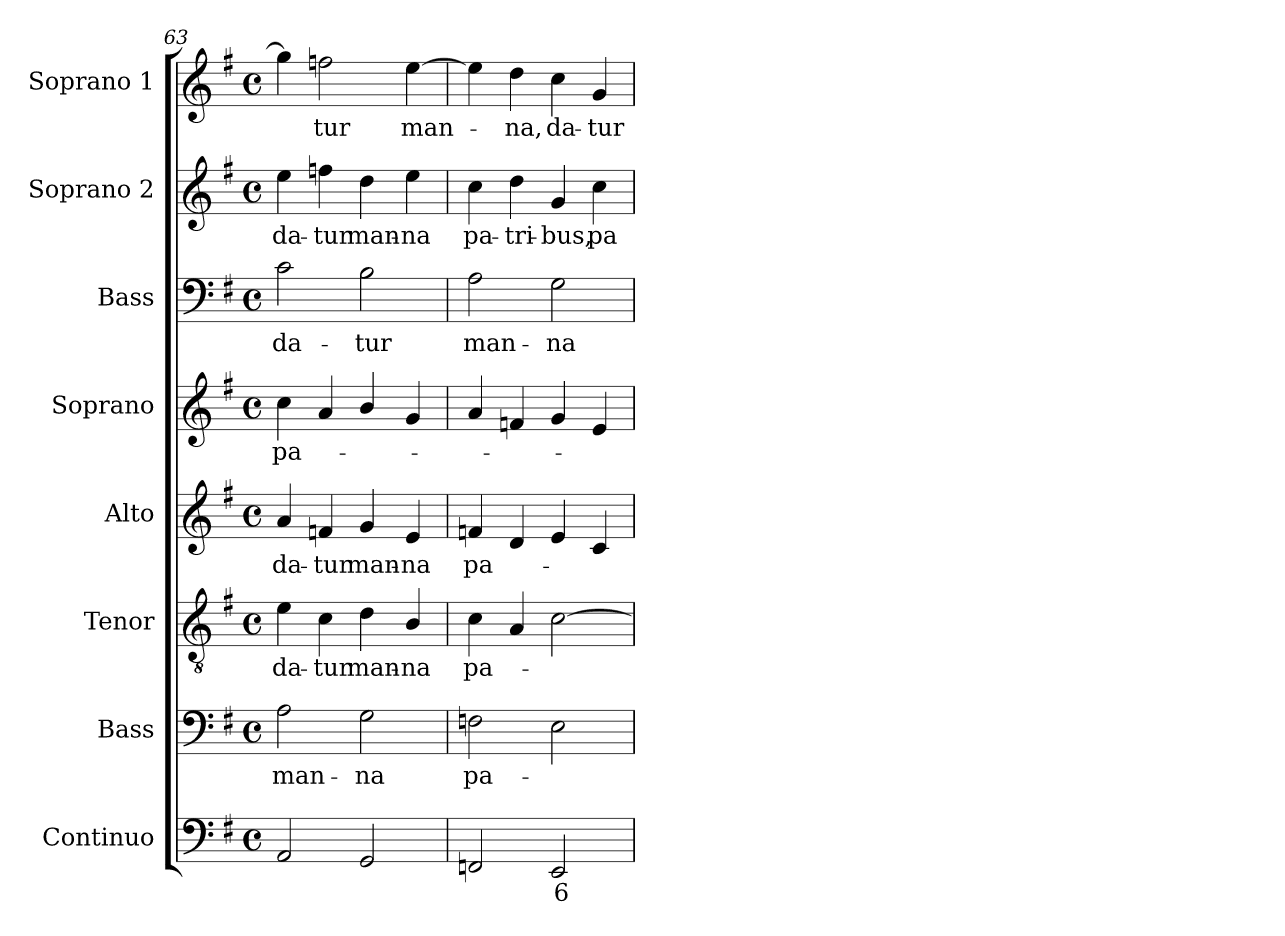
**kern	**text	**kern	**text	**kern	**text	**kern	**text	**kern	**text	**kern	**text	**kern	**text	**kern	**text
*part8	*part8	*part7	*part7	*part6	*part6	*part5	*part5	*part4	*part4	*part3	*part3	*part2	*part2	*part1	*part1
*staff8	*staff8	*staff7	*staff7	*staff6	*staff6	*staff5	*staff5	*staff4	*staff4	*staff3	*staff3	*staff2	*staff2	*staff1	*staff1
*I"Continuo	*	*I"Bass	*	*I"Tenor	*	*I"Alto	*	*I"Soprano	*	*I"Bass	*	*I"Soprano 2	*	*I"Soprano 1	*
*I'Cont.	*	*I'B.	*	*I'T.	*	*I'A.	*	*I'S.	*	*I'B.	*	*I'S2.	*	*I'S1.	*
!!LO:PB:g=z
*clefF4	*	*clefF4	*	*clefGv2	*	*clefG2	*	*clefG2	*	*clefF4	*	*clefG2	*	*clefG2	*
*	*	*	*	*ITrd7c12	*	*	*	*	*	*	*	*	*	*	*
*k[f#]	*	*k[f#]	*	*k[f#]	*	*k[f#]	*	*k[f#]	*	*k[f#]	*	*k[f#]	*	*k[f#]	*
*G:	*	*G:	*	*G:	*	*G:	*	*G:	*	*G:	*	*G:	*	*G:	*
*M4/4	*	*M4/4	*	*M4/4	*	*M4/4	*	*M4/4	*	*M4/4	*	*M4/4	*	*M4/4	*
*met(c)	*	*met(c)	*	*met(c)	*	*met(c)	*	*met(c)	*	*met(c)	*	*met(c)	*	*met(c)	*
=63	=63	=63	=63	=63	=63	=63	=63	=63	=63	=63	=63	=63	=63	=63	=63
!	!	!	!LO:LY:b:color=#000000	!	!	!	!	!	!	!	!	!	!	!	!
!	!	!	!	!	!LO:LY:b:color=#000000	!	!	!	!	!	!	!	!	!	!
!	!	!	!	!	!	!	!LO:LY:b:color=#000000	!	!	!	!	!	!	!	!
!	!	!	!	!	!	!	!	!	!LO:LY:b:color=#000000	!	!	!	!	!	!
!	!	!	!	!	!	!	!	!	!	!	!LO:LY:b:color=#000000	!	!	!	!
!	!	!	!	!	!	!	!	!	!	!	!	!	!LO:LY:b:color=#000000	!	!
2AAi/	.	2Ai\	man-	4Ei\	da-	4ai/	da-	4cci\	pa-	2ci\	da-	4eei\	da-	4ggi\]	.
!	!	!	!	!	!LO:LY:b:color=#000000	!	!	!	!	!	!	!	!	!	!
!	!	!	!	!	!	!	!LO:LY:b:color=#000000	!	!	!	!	!	!	!	!
!	!	!	!	!	!	!	!	!	!	!	!	!	!LO:LY:b:color=#000000	!	!
!	!	!	!	!	!	!	!	!	!	!	!	!	!	!	!LO:LY:b:color=#000000
.	.	.	.	4Ci\	-tur	4fni/	-tur	4ai/	.	.	.	4ffni\	-tur	2ffni\	-tur
!	!	!	!LO:LY:b:color=#000000	!	!	!	!	!	!	!	!	!	!	!	!
!	!	!	!	!	!LO:LY:b:color=#000000	!	!	!	!	!	!	!	!	!	!
!	!	!	!	!	!	!	!LO:LY:b:color=#000000	!	!	!	!	!	!	!	!
!	!	!	!	!	!	!	!	!	!	!	!LO:LY:b:color=#000000	!	!	!	!
!	!	!	!	!	!	!	!	!	!	!	!	!	!LO:LY:b:color=#000000	!	!
2GGi/	.	2Gi\	-na	4Di\	man-	4gi/	man-	4bi/	.	2Bi\	-tur	4ddi\	man-	.	.
!	!	!	!	!	!LO:LY:b:color=#000000	!	!	!	!	!	!	!	!	!	!
!	!	!	!	!	!	!	!LO:LY:b:color=#000000	!	!	!	!	!	!	!	!
!	!	!	!	!	!	!	!	!	!	!	!	!	!LO:LY:b:color=#000000	!	!
!	!	!	!	!	!	!	!	!	!	!	!	!	!	!	!LO:LY:b:color=#000000
.	.	.	.	4BBi/	-na	4ei/	-na	4gi/	.	.	.	4eei\	-na	[>4eei\	man-
=64	=64	=64	=64	=64	=64	=64	=64	=64	=64	=64	=64	=64	=64	=64	=64
!	!	!	!LO:LY:b:color=#000000	!	!	!	!	!	!	!	!	!	!	!	!
!	!	!	!	!	!LO:LY:b:color=#000000	!	!	!	!	!	!	!	!	!	!
!	!	!	!	!	!	!	!LO:LY:b:color=#000000	!	!	!	!	!	!	!	!
!	!	!	!	!	!	!	!	!	!	!	!LO:LY:b:color=#000000	!	!	!	!
!	!	!	!	!	!	!	!	!	!	!	!	!	!LO:LY:b:color=#000000	!	!
2FFni/	.	2Fni\	pa-	4Ci\	pa-	4fni/	pa-	4ai/	.	2Ai\	man-	4cci\	pa-	4eei\]	.
!	!	!	!	!	!	!	!	!	!	!	!	!	!LO:LY:b:color=#000000	!	!
!	!	!	!	!	!	!	!	!	!	!	!	!	!	!	!LO:LY:b:color=#000000
.	.	.	.	4AAi/	.	4di/	.	4fni/	.	.	.	4ddi\	-tri-	4ddi\	-na,
!	!LO:LY:b:color=#000000	!	!	!	!	!	!	!	!	!	!	!	!	!	!
!	!	!	!	!	!	!	!	!	!	!	!LO:LY:b:color=#000000	!	!	!	!
!	!	!	!	!	!	!	!	!	!	!	!	!	!LO:LY:b:color=#000000	!	!
!	!	!	!	!	!	!	!	!	!	!	!	!	!	!	!LO:LY:b:color=#000000
2EEi/	6	2Ei\	.	[>2Ci\	.	4ei/	.	4gi/	.	2Gi\	-na	4gi/	-bus,	4cci\	da-
!	!	!	!	!	!	!	!	!	!	!	!	!	!LO:LY:b:color=#000000	!	!
!	!	!	!	!	!	!	!	!	!	!	!	!	!	!	!LO:LY:b:color=#000000
.	.	.	.	.	.	4ci/	.	4ei/	.	.	.	4cci\	pa-	4gi/	-tur
=	=	=	=	=	=	=	=	=	=	=	=	=	=	=	=
*-	*-	*-	*-	*-	*-	*-	*-	*-	*-	*-	*-	*-	*-	*-	*-
